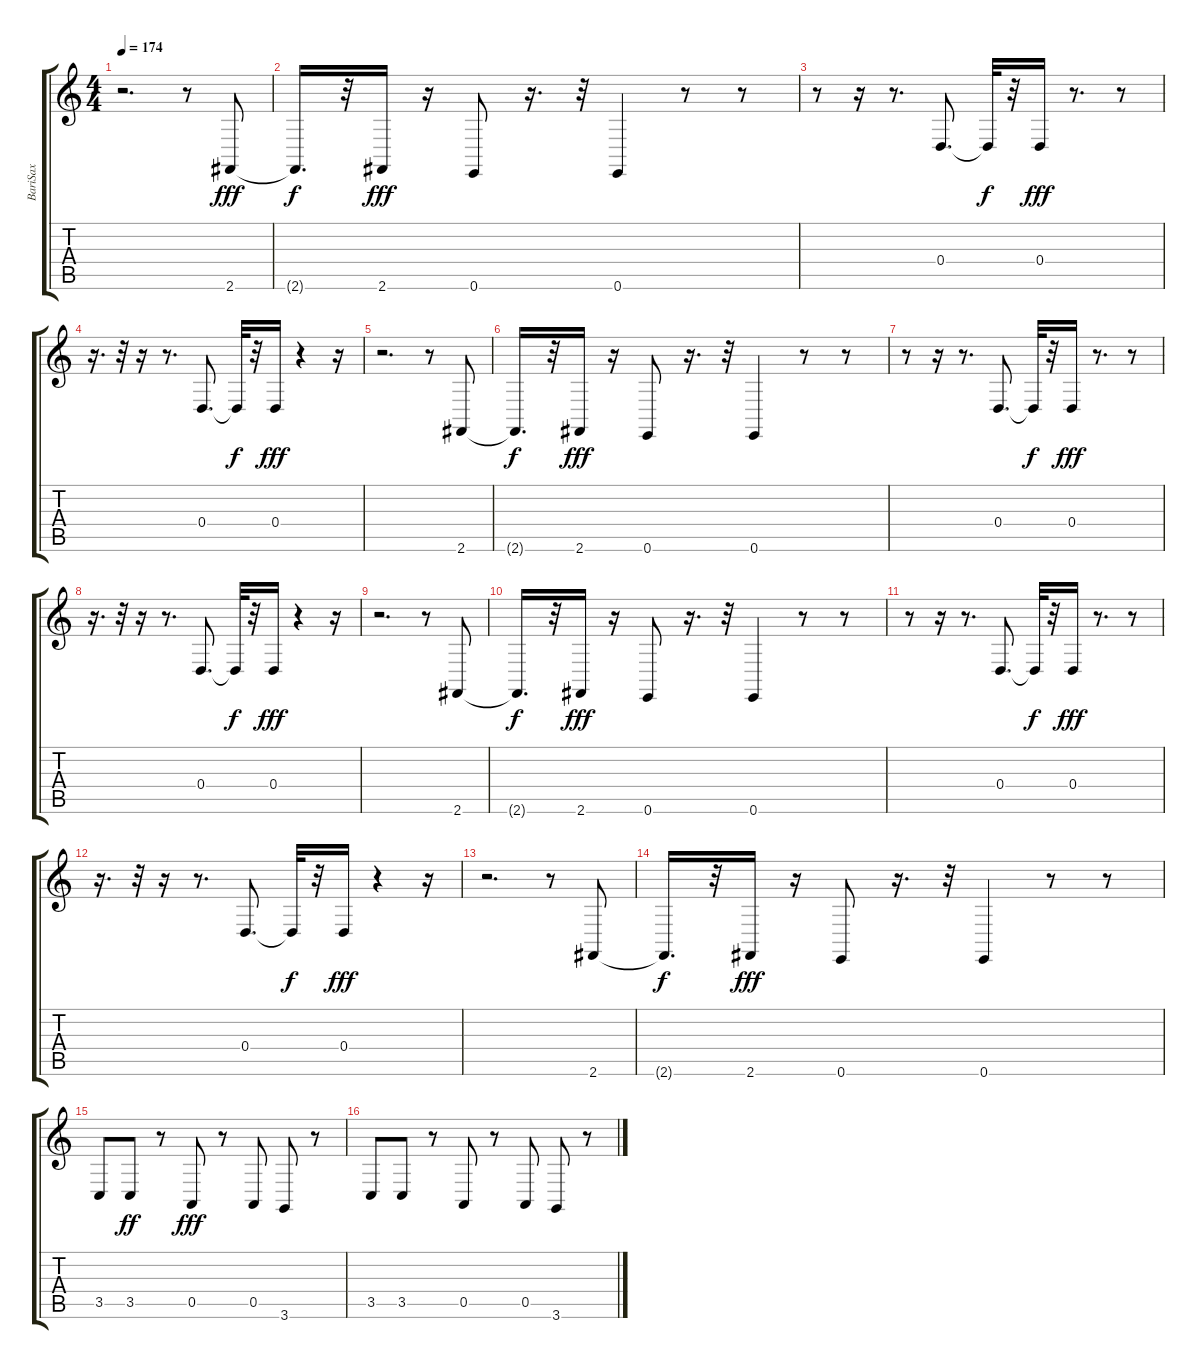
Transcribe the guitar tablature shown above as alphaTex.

\track ("BariSax" "BariSax") {instrument baritonesax}
\staff {score tabs}
\tuning (E4 B3 G3 D3 A2 E2) {hide}
\ts (4 4)
\tempo 174
\clef g2
\ks c
r.2{d dy fff} r.8 2.6.8 |
2.6{t}.16{d dy f} r.32 2.6.16{dy fff} r.16 0.6.8 r.16{d} r.32 0.6.4 r.8 r.8 |
r.8 r.16 r.8{d} 0.4.8{d} 0.4{t}.32{dy f} r.32 0.4.16{dy fff} r.8{d} r.8 |
r.16{d} r.32 r.16 r.8{d} 0.4.8{d} 0.4{t}.32{dy f} r.32 0.4.16{dy fff} r.4 r.16 |
r.2{d} r.8 2.6.8 |
2.6{t}.16{d dy f} r.32 2.6.16{dy fff} r.16 0.6.8 r.16{d} r.32 0.6.4 r.8 r.8 |
r.8 r.16 r.8{d} 0.4.8{d} 0.4{t}.32{dy f} r.32 0.4.16{dy fff} r.8{d} r.8 |
r.16{d} r.32 r.16 r.8{d} 0.4.8{d} 0.4{t}.32{dy f} r.32 0.4.16{dy fff} r.4 r.16 |
r.2{d} r.8 2.6.8 |
2.6{t}.16{d dy f} r.32 2.6.16{dy fff} r.16 0.6.8 r.16{d} r.32 0.6.4 r.8 r.8 |
r.8 r.16 r.8{d} 0.4.8{d} 0.4{t}.32{dy f} r.32 0.4.16{dy fff} r.8{d} r.8 |
r.16{d} r.32 r.16 r.8{d} 0.4.8{d} 0.4{t}.32{dy f} r.32 0.4.16{dy fff} r.4 r.16 |
r.2{d} r.8 2.6.8 |
2.6{t}.16{d dy f} r.32 2.6.16{dy fff} r.16 0.6.8 r.16{d} r.32 0.6.4 r.8 r.8 |
3.5.8 3.5.8{dy ff} r.8 0.5.8{dy fff} r.8 0.5.8 3.6.8 r.8 |
3.5.8 3.5.8 r.8 0.5.8 r.8 0.5.8 3.6.8 r.8
